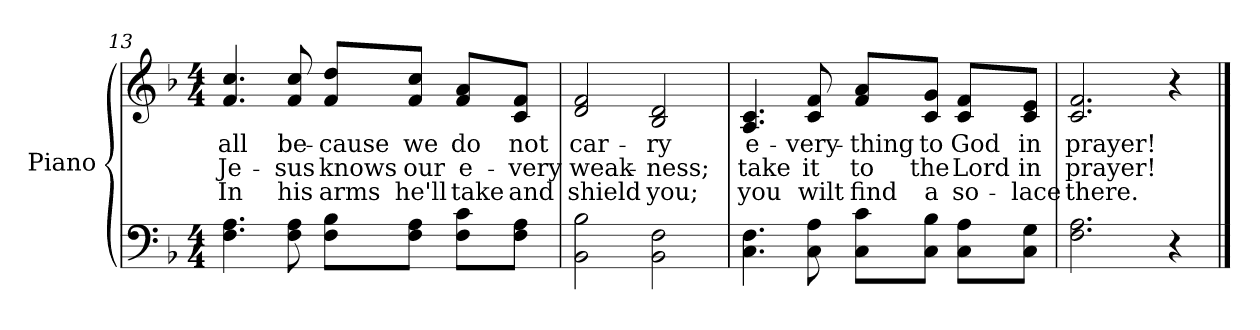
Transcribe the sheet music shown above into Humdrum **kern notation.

**kern	**kern	**text	**text	**text
*part2	*part1	*part1	*part1	*part1
*staff2	*staff1	*staff1	*staff1	*staff1
*I"Piano	*I"Piano	*	*	*
*I'Pno.	*I'Pno.	*	*	*
!!LO:LB:g=z
*clefF4	*clefG2	*	*	*
*k[b-]	*k[b-]	*	*	*
*F:	*F:	*	*	*
*M4/4	*M4/4	*	*	*
=13	=13	=13	=13	=13
!	!	!LO:LY:b:color=#000000	!LO:LY:b:color=#000000	!LO:LY:b:color=#000000
4.Fi\ 4.Ai	4.fi/ 4.cci	all	Je-	In
!	!	!LO:LY:b:color=#000000	!LO:LY:b:color=#000000	!LO:LY:b:color=#000000
8Fi\ 8Ai	8fi/ 8cci	be-	-sus	his
!	!	!LO:LY:b:color=#000000	!LO:LY:b:color=#000000	!LO:LY:b:color=#000000
8Fi\ 8B-i\L	8fi/ 8ddi/L	-cause	knows	arms
!	!	!LO:LY:b:color=#000000	!LO:LY:b:color=#000000	!LO:LY:b:color=#000000
8Fi\ 8Ai\J	8fi/ 8cci/J	we	our	he'll
!	!	!LO:LY:b:color=#000000	!LO:LY:b:color=#000000	!LO:LY:b:color=#000000
8Fi\ 8ci\L	8fi/ 8ai/L	do	e-	take
!	!	!LO:LY:b:color=#000000	!LO:LY:b:color=#000000	!LO:LY:b:color=#000000
8Fi\ 8Ai\J	8ci/ 8fi/J	not	-very	and
=14	=14	=14	=14	=14
!	!	!LO:LY:b:color=#000000	!LO:LY:b:color=#000000	!LO:LY:b:color=#000000
2BB-i\ 2B-i	2di/ 2fi	car-	weak-	shield
!	!	!LO:LY:b:color=#000000	!LO:LY:b:color=#000000	!LO:LY:b:color=#000000
2BB-i\ 2Fi	2B-i/ 2di	-ry	-ness;	you;
=15	=15	=15	=15	=15
!	!	!LO:LY:b:color=#000000	!LO:LY:b:color=#000000	!LO:LY:b:color=#000000
4.Ci\ 4.Fi	4.Ai/ 4.ci	e-	take	you
!	!	!LO:LY:b:color=#000000	!LO:LY:b:color=#000000	!LO:LY:b:color=#000000
8Ci\ 8Ai	8ci/ 8fi	-very-	it	wilt
!	!	!LO:LY:b:color=#000000	!LO:LY:b:color=#000000	!LO:LY:b:color=#000000
8Ci\ 8ci\L	8fi/ 8ai/L	-thing	to	find
!	!	!LO:LY:b:color=#000000	!LO:LY:b:color=#000000	!LO:LY:b:color=#000000
8Ci\ 8B-i\J	8ci/ 8gi/J	to	the	a
!	!	!LO:LY:b:color=#000000	!LO:LY:b:color=#000000	!LO:LY:b:color=#000000
8Ci\ 8Ai\L	8ci/ 8fi/L	God	Lord	so-
!	!	!LO:LY:b:color=#000000	!LO:LY:b:color=#000000	!LO:LY:b:color=#000000
8Ci\ 8Gi\J	8ci/ 8ei/J	in	in	-lace
=16	=16	=16	=16	=16
!	!	!LO:LY:b:color=#000000	!LO:LY:b:color=#000000	!LO:LY:b:color=#000000
2.Fi\ 2.Ai	2.ci/ 2.fi	prayer!	prayer!	there.
4r	4r	.	.	.
==	==	==	==	==
*-	*-	*-	*-	*-
